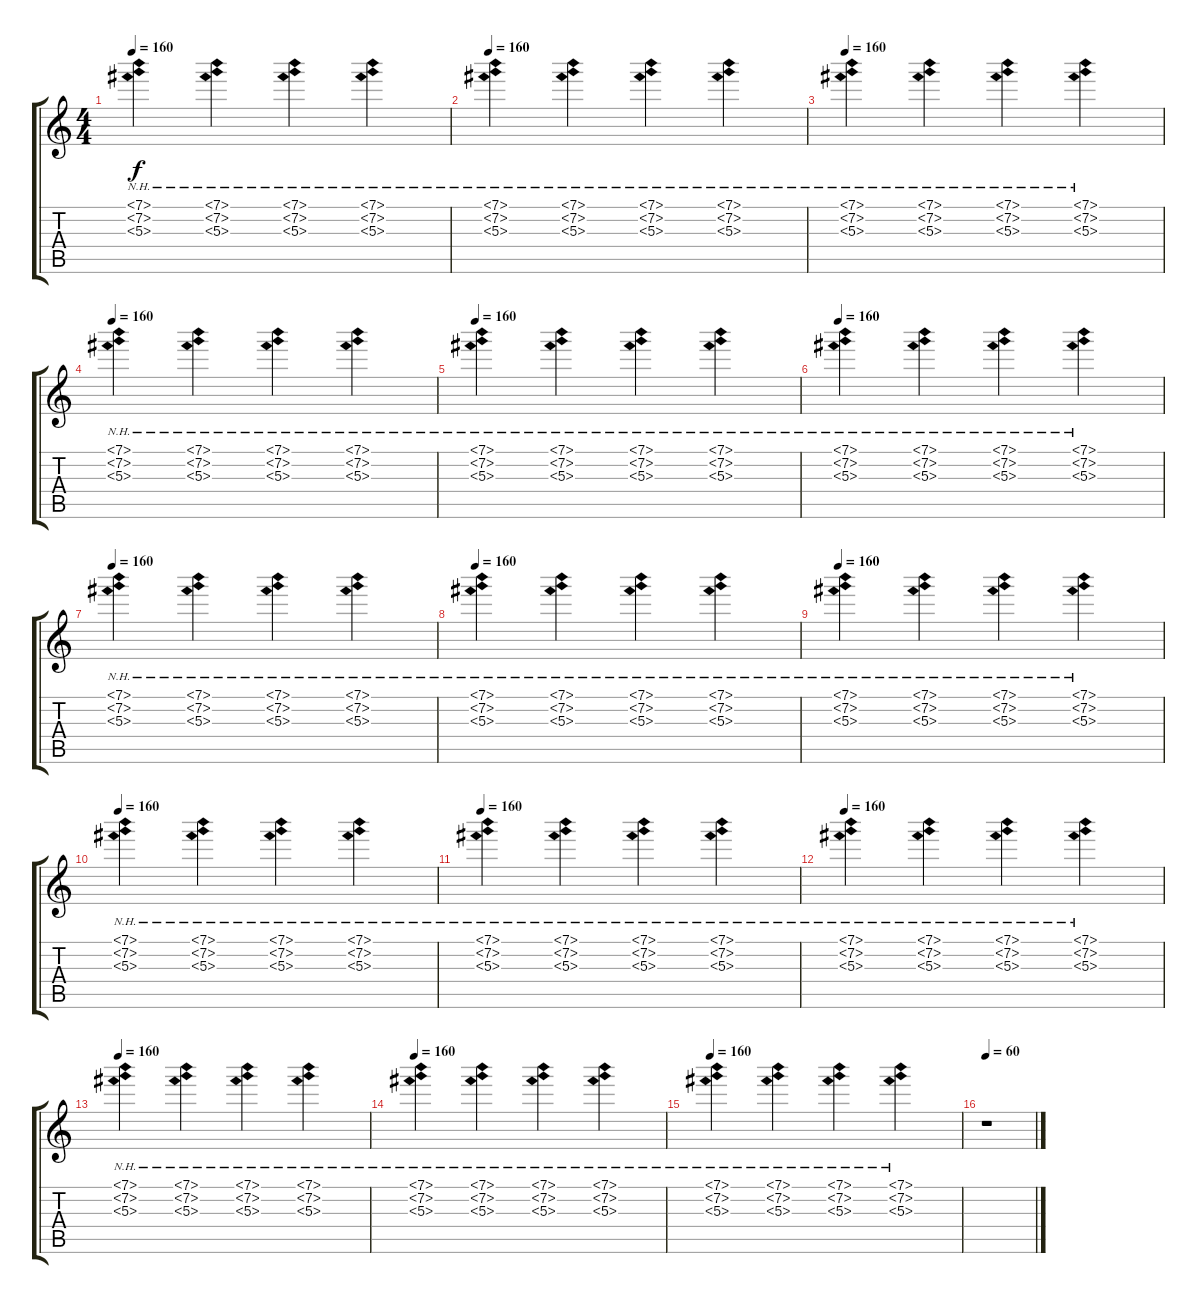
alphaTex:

\track "" {instrument acousticguitarsteel}
\staff {score tabs}
\tuning (E4 B3 G3 D3 A2 D2) {hide}
\ts (4 4)
\tempo 160
\clef g2
\ks c
(7.1{nh} 7.2{nh} 5.3{nh}).4{dy f volume 10} (7.1{nh} 7.2{nh} 5.3{nh}).4 (7.1{nh} 7.2{nh} 5.3{nh}).4 (7.1{nh} 7.2{nh} 5.3{nh}).4 |
\tempo 160
(7.1{nh} 7.2{nh} 5.3{nh}).4{volume 10} (7.1{nh} 7.2{nh} 5.3{nh}).4 (7.1{nh} 7.2{nh} 5.3{nh}).4 (7.1{nh} 7.2{nh} 5.3{nh}).4 |
\tempo 160
(7.1{nh} 7.2{nh} 5.3{nh}).4{volume 10} (7.1{nh} 7.2{nh} 5.3{nh}).4 (7.1{nh} 7.2{nh} 5.3{nh}).4 (7.1{nh} 7.2{nh} 5.3{nh}).4 |
\tempo 160
(7.1{nh} 7.2{nh} 5.3{nh}).4{volume 10} (7.1{nh} 7.2{nh} 5.3{nh}).4 (7.1{nh} 7.2{nh} 5.3{nh}).4 (7.1{nh} 7.2{nh} 5.3{nh}).4 |
\tempo 160
(7.1{nh} 7.2{nh} 5.3{nh}).4{volume 10} (7.1{nh} 7.2{nh} 5.3{nh}).4 (7.1{nh} 7.2{nh} 5.3{nh}).4 (7.1{nh} 7.2{nh} 5.3{nh}).4 |
\tempo 160
(7.1{nh} 7.2{nh} 5.3{nh}).4{volume 10} (7.1{nh} 7.2{nh} 5.3{nh}).4 (7.1{nh} 7.2{nh} 5.3{nh}).4 (7.1{nh} 7.2{nh} 5.3{nh}).4 |
\tempo 160
(7.1{nh} 7.2{nh} 5.3{nh}).4{volume 10} (7.1{nh} 7.2{nh} 5.3{nh}).4 (7.1{nh} 7.2{nh} 5.3{nh}).4 (7.1{nh} 7.2{nh} 5.3{nh}).4 |
\tempo 160
(7.1{nh} 7.2{nh} 5.3{nh}).4{volume 10} (7.1{nh} 7.2{nh} 5.3{nh}).4 (7.1{nh} 7.2{nh} 5.3{nh}).4 (7.1{nh} 7.2{nh} 5.3{nh}).4 |
\tempo 160
(7.1{nh} 7.2{nh} 5.3{nh}).4{volume 10} (7.1{nh} 7.2{nh} 5.3{nh}).4 (7.1{nh} 7.2{nh} 5.3{nh}).4 (7.1{nh} 7.2{nh} 5.3{nh}).4 |
\tempo 160
(7.1{nh} 7.2{nh} 5.3{nh}).4{volume 10} (7.1{nh} 7.2{nh} 5.3{nh}).4 (7.1{nh} 7.2{nh} 5.3{nh}).4 (7.1{nh} 7.2{nh} 5.3{nh}).4 |
\tempo 160
(7.1{nh} 7.2{nh} 5.3{nh}).4{volume 10} (7.1{nh} 7.2{nh} 5.3{nh}).4 (7.1{nh} 7.2{nh} 5.3{nh}).4 (7.1{nh} 7.2{nh} 5.3{nh}).4 |
\tempo 160
(7.1{nh} 7.2{nh} 5.3{nh}).4{volume 10} (7.1{nh} 7.2{nh} 5.3{nh}).4 (7.1{nh} 7.2{nh} 5.3{nh}).4 (7.1{nh} 7.2{nh} 5.3{nh}).4 |
\tempo 160
(7.1{nh} 7.2{nh} 5.3{nh}).4{volume 10} (7.1{nh} 7.2{nh} 5.3{nh}).4 (7.1{nh} 7.2{nh} 5.3{nh}).4 (7.1{nh} 7.2{nh} 5.3{nh}).4 |
\tempo 160
(7.1{nh} 7.2{nh} 5.3{nh}).4{volume 10} (7.1{nh} 7.2{nh} 5.3{nh}).4 (7.1{nh} 7.2{nh} 5.3{nh}).4 (7.1{nh} 7.2{nh} 5.3{nh}).4 |
\tempo 160
(7.1{nh} 7.2{nh} 5.3{nh}).4{volume 6} (7.1{nh} 7.2{nh} 5.3{nh}).4 (7.1{nh} 7.2{nh} 5.3{nh}).4 (7.1{nh} 7.2{nh} 5.3{nh}).4 |
\tempo 60
r.1
